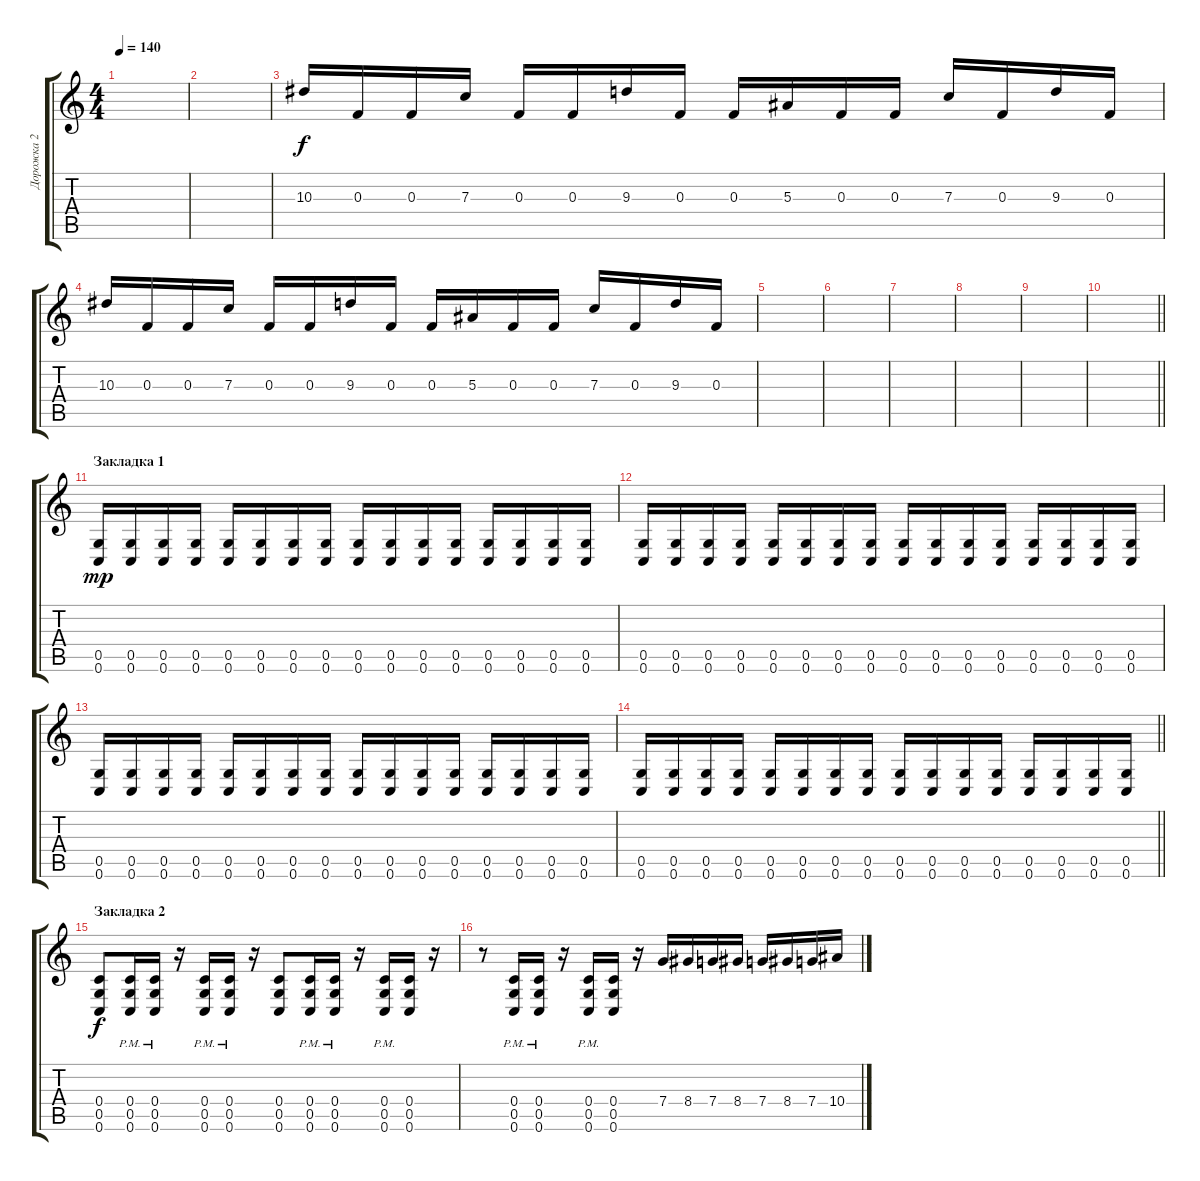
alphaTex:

\track ("Дорожка 2" "Дорожка 2") {instrument overdrivenguitar}
\staff {score tabs}
\tuning (D4 A3 F3 C3 G2 C2) {hide}
\ts (4 4)
\tempo 140
\clef g2
\ks c
|
|
10.3.16 0.3.16 0.3.16 7.3.16 0.3.16 0.3.16 9.3.16 0.3.16 0.3.16 5.3.16 0.3.16 0.3.16 7.3.16 0.3.16 9.3.16 0.3.16 |
10.3.16 0.3.16 0.3.16 7.3.16 0.3.16 0.3.16 9.3.16 0.3.16 0.3.16 5.3.16 0.3.16 0.3.16 7.3.16 0.3.16 9.3.16 0.3.16 |
|
|
|
|
|
\barLineRight lightlight
|
\section ("" "Закладка 1")
(0.5 0.6).16{dy mp} (0.5 0.6).16 (0.5 0.6).16 (0.5 0.6).16 (0.5 0.6).16 (0.5 0.6).16 (0.5 0.6).16 (0.5 0.6).16 (0.5 0.6).16 (0.5 0.6).16 (0.5 0.6).16 (0.5 0.6).16 (0.5 0.6).16 (0.5 0.6).16 (0.5 0.6).16 (0.5 0.6).16 |
(0.5 0.6).16 (0.5 0.6).16 (0.5 0.6).16 (0.5 0.6).16 (0.5 0.6).16 (0.5 0.6).16 (0.5 0.6).16 (0.5 0.6).16 (0.5 0.6).16 (0.5 0.6).16 (0.5 0.6).16 (0.5 0.6).16 (0.5 0.6).16 (0.5 0.6).16 (0.5 0.6).16 (0.5 0.6).16 |
(0.5 0.6).16 (0.5 0.6).16 (0.5 0.6).16 (0.5 0.6).16 (0.5 0.6).16 (0.5 0.6).16 (0.5 0.6).16 (0.5 0.6).16 (0.5 0.6).16 (0.5 0.6).16 (0.5 0.6).16 (0.5 0.6).16 (0.5 0.6).16 (0.5 0.6).16 (0.5 0.6).16 (0.5 0.6).16 |
\barLineRight lightlight
(0.5 0.6).16 (0.5 0.6).16 (0.5 0.6).16 (0.5 0.6).16 (0.5 0.6).16 (0.5 0.6).16 (0.5 0.6).16 (0.5 0.6).16 (0.5 0.6).16 (0.5 0.6).16 (0.5 0.6).16 (0.5 0.6).16 (0.5 0.6).16 (0.5 0.6).16 (0.5 0.6).16 (0.5 0.6).16 |
\section ("" "Закладка 2")
(0.4 0.5 0.6).8{dy f} (0.4{pm} 0.5{pm} 0.6{pm}).16 (0.4{pm} 0.5{pm} 0.6{pm}).16 r.16 (0.4{pm} 0.5{pm} 0.6{pm}).16 (0.4{pm} 0.5{pm} 0.6{pm}).16 r.16 (0.4 0.5 0.6).8 (0.4{pm} 0.5{pm} 0.6{pm}).16 (0.4{pm} 0.5{pm} 0.6{pm}).16 r.16 (0.4{pm} 0.5{pm} 0.6{pm}).16 (0.4 0.5 0.6).16 r.16 |
r.8 (0.4{pm} 0.5{pm} 0.6{pm}).16 (0.4{pm} 0.5{pm} 0.6{pm}).16 r.16 (0.4{pm} 0.5{pm} 0.6{pm}).16 (0.4 0.5 0.6).16 r.16 7.4.16 8.4.16 7.4.16 8.4.16 7.4.16 8.4.16 7.4.16 10.4.16
